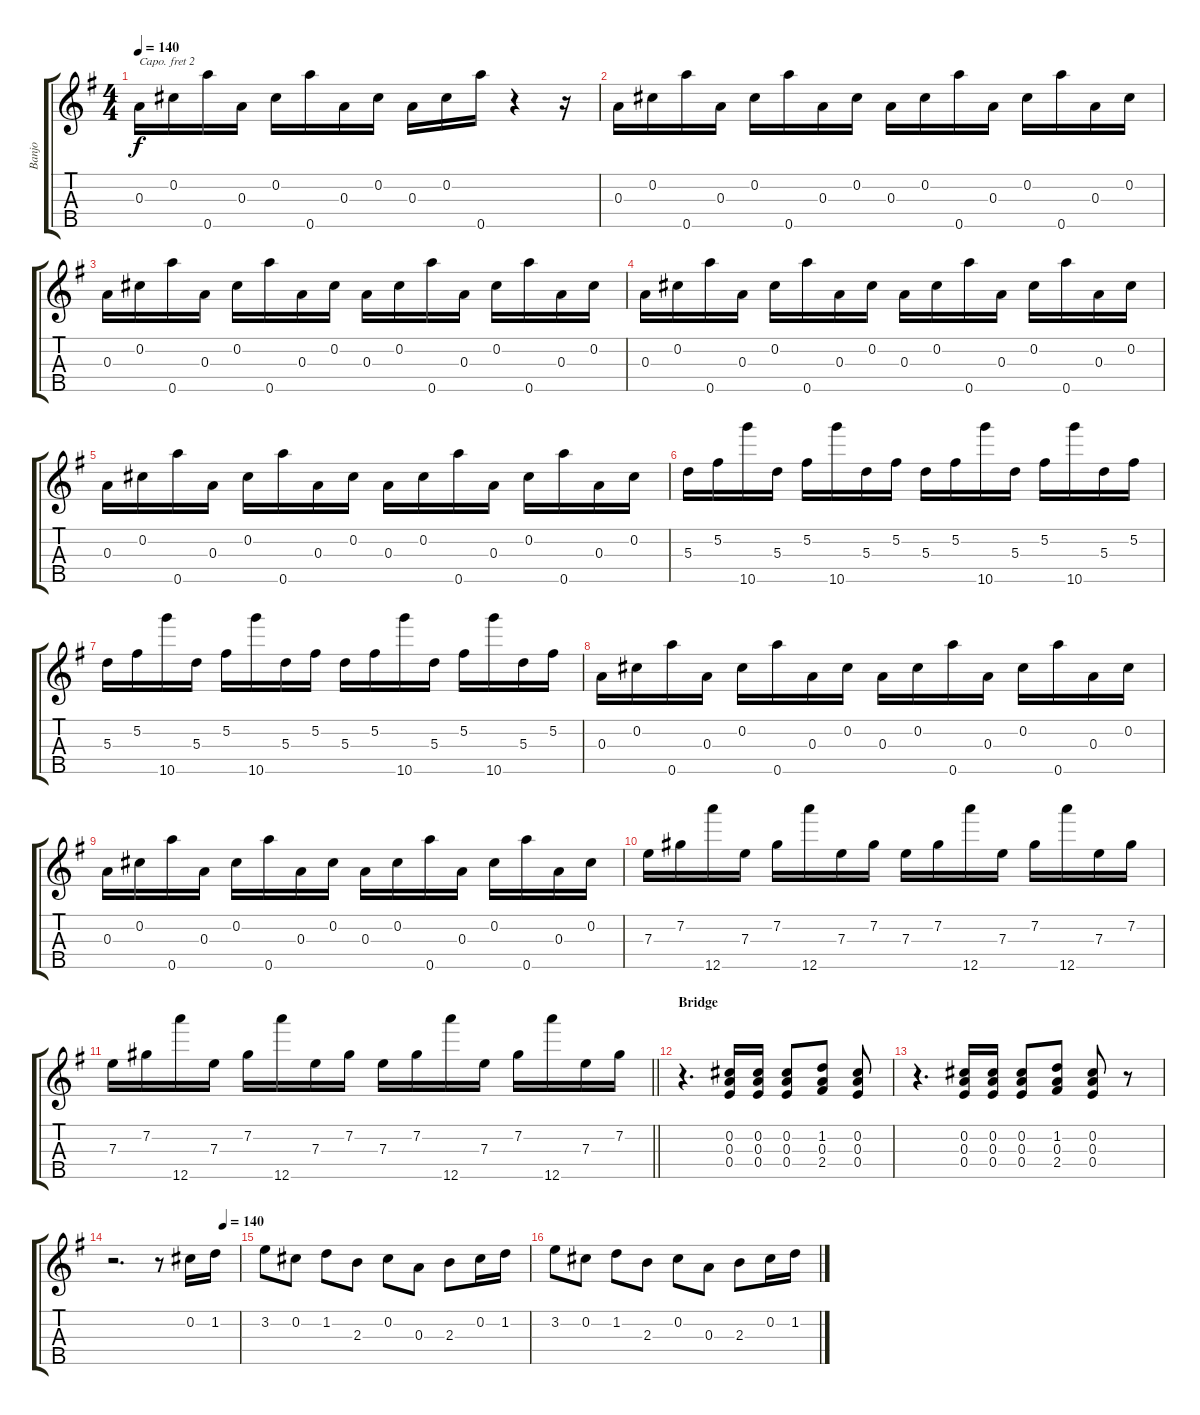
\track ("Banjo" "Banjo") {instrument banjo}
\staff {score tabs}
\capo 2
\tuning (D4 B3 G3 D3 G4) {hide}
\displaytranspose 12
\ts (4 4)
\tempo 140
\clef g2
\ks g
0.3.16{dy f} 0.2.16 0.5.16 0.3.16 0.2.16 0.5.16 0.3.16 0.2.16 0.3.16 0.2.16 0.5.16 r.4 r.16 |
0.3.16 0.2.16 0.5.16 0.3.16 0.2.16 0.5.16 0.3.16 0.2.16 0.3.16 0.2.16 0.5.16 0.3.16 0.2.16 0.5.16 0.3.16 0.2.16 |
0.3.16 0.2.16 0.5.16 0.3.16 0.2.16 0.5.16 0.3.16 0.2.16 0.3.16 0.2.16 0.5.16 0.3.16 0.2.16 0.5.16 0.3.16 0.2.16 |
0.3.16 0.2.16 0.5.16 0.3.16 0.2.16 0.5.16 0.3.16 0.2.16 0.3.16 0.2.16 0.5.16 0.3.16 0.2.16 0.5.16 0.3.16 0.2.16 |
0.3.16 0.2.16 0.5.16 0.3.16 0.2.16 0.5.16 0.3.16 0.2.16 0.3.16 0.2.16 0.5.16 0.3.16 0.2.16 0.5.16 0.3.16 0.2.16 |
5.3.16 5.2.16 10.5.16 5.3.16 5.2.16 10.5.16 5.3.16 5.2.16 5.3.16 5.2.16 10.5.16 5.3.16 5.2.16 10.5.16 5.3.16 5.2.16 |
5.3.16 5.2.16 10.5.16 5.3.16 5.2.16 10.5.16 5.3.16 5.2.16 5.3.16 5.2.16 10.5.16 5.3.16 5.2.16 10.5.16 5.3.16 5.2.16 |
0.3.16 0.2.16 0.5.16 0.3.16 0.2.16 0.5.16 0.3.16 0.2.16 0.3.16 0.2.16 0.5.16 0.3.16 0.2.16 0.5.16 0.3.16 0.2.16 |
0.3.16 0.2.16 0.5.16 0.3.16 0.2.16 0.5.16 0.3.16 0.2.16 0.3.16 0.2.16 0.5.16 0.3.16 0.2.16 0.5.16 0.3.16 0.2.16 |
7.3.16 7.2.16 12.5.16 7.3.16 7.2.16 12.5.16 7.3.16 7.2.16 7.3.16 7.2.16 12.5.16 7.3.16 7.2.16 12.5.16 7.3.16 7.2.16 |
\barLineRight lightlight
7.3.16 7.2.16 12.5.16 7.3.16 7.2.16 12.5.16 7.3.16 7.2.16 7.3.16 7.2.16 12.5.16 7.3.16 7.2.16 12.5.16 7.3.16 7.2.16 |
\section ("" "Bridge")
r.4{d} (0.2 0.3 0.4).16 (0.2 0.3 0.4).16 (0.2 0.3 0.4).8 (1.2 0.3 2.4).8 (0.2 0.3 0.4).8 |
r.4{d} (0.2 0.3 0.4).16 (0.2 0.3 0.4).16 (0.2 0.3 0.4).8 (1.2 0.3 2.4).8 (0.2 0.3 0.4).8 r.8 |
\tempo (140 0.875)
r.2{d} r.8 0.2.16 1.2.16 |
3.2.8 0.2.8 1.2.8 2.3.8 0.2.8 0.3.8 2.3.8 0.2.16 1.2.16 |
3.2.8 0.2.8 1.2.8 2.3.8 0.2.8 0.3.8 2.3.8 0.2.16 1.2.16
